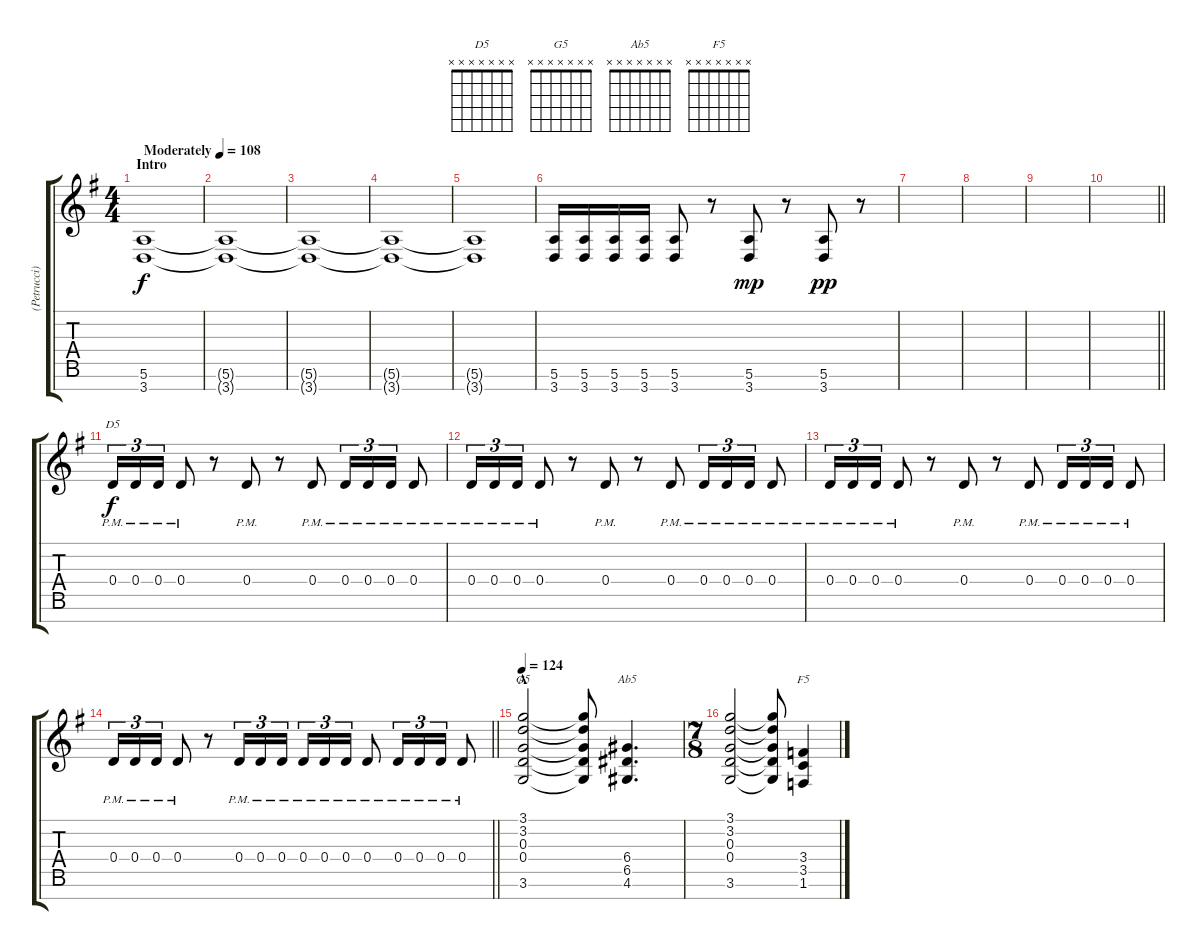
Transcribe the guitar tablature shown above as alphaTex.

\track ("(Petrucci) Elec. Gtr. 2" "(Petrucci)") {instrument distortionguitar}
\staff {score tabs}
\tuning (E4 B3 G3 D3 A2 E2 B1) {hide}
\chord ("D5" x x x x x x x)
\chord ("G5" x x x x x x x)
\chord ("Ab5" x x x x x x x)
\chord ("F5" x x x x x x x)
\ts (4 4)
\section ("" "Intro")
\tempo (108 "Moderately")
\clef g2
\ks g
(5.6 3.7).1{dy f instrument distortionguitar} |
(5.6{t} 3.7{t}).1 |
(5.6{t} 3.7{t}).1 |
(5.6{t} 3.7{t}).1 |
(5.6{t} 3.7{t}).1 |
(5.6 3.7).16 (5.6 3.7).16 (5.6 3.7).16 (5.6 3.7).16 (5.6 3.7).8 r.8 (5.6 3.7).8{dy mp} r.8 (5.6 3.7).8{dy pp} r.8 |
|
|
|
\barLineRight lightlight
|
0.4{pm}.16{tu (3 2) ch "D5" dy f} 0.4{pm}.16{tu (3 2)} 0.4{pm}.16{tu (3 2)} 0.4{pm}.8 r.8 0.4{pm}.8 r.8 0.4{pm}.8 0.4{pm}.16{tu (3 2)} 0.4{pm}.16{tu (3 2)} 0.4{pm}.16{tu (3 2)} 0.4{pm}.8 |
0.4{pm}.16{tu (3 2)} 0.4{pm}.16{tu (3 2)} 0.4{pm}.16{tu (3 2)} 0.4{pm}.8 r.8 0.4{pm}.8 r.8 0.4{pm}.8 0.4{pm}.16{tu (3 2)} 0.4{pm}.16{tu (3 2)} 0.4{pm}.16{tu (3 2)} 0.4{pm}.8 |
0.4{pm}.16{tu (3 2)} 0.4{pm}.16{tu (3 2)} 0.4{pm}.16{tu (3 2)} 0.4{pm}.8 r.8 0.4{pm}.8 r.8 0.4{pm}.8 0.4{pm}.16{tu (3 2)} 0.4{pm}.16{tu (3 2)} 0.4{pm}.16{tu (3 2)} 0.4{pm}.8 |
\barLineRight lightlight
0.4{pm}.16{tu (3 2)} 0.4{pm}.16{tu (3 2)} 0.4{pm}.16{tu (3 2)} 0.4{pm}.8 r.8 0.4{pm}.16{tu (3 2)} 0.4{pm}.16{tu (3 2)} 0.4{pm}.16{tu (3 2)} 0.4{pm}.16{tu (3 2)} 0.4{pm}.16{tu (3 2)} 0.4{pm}.16{tu (3 2)} 0.4{pm}.8 0.4{pm}.16{tu (3 2)} 0.4{pm}.16{tu (3 2)} 0.4{pm}.16{tu (3 2)} 0.4{pm}.8 |
\section ("" "A")
\tempo 124
(3.1 3.2 0.3 0.4 3.6).2{ch "G5"} (3.1{t} 3.2{t} 0.3{t} 0.4{t} 3.6{t}).8 (6.4 6.5 4.6).4{d ch "Ab5"} |
\ts (7 8)
(3.1 3.2 0.3 0.4 3.6).2 (3.1{t} 3.2{t} 0.3{t} 0.4{t} 3.6{t}).8 (3.4 3.5 1.6).4{ch "F5"}
